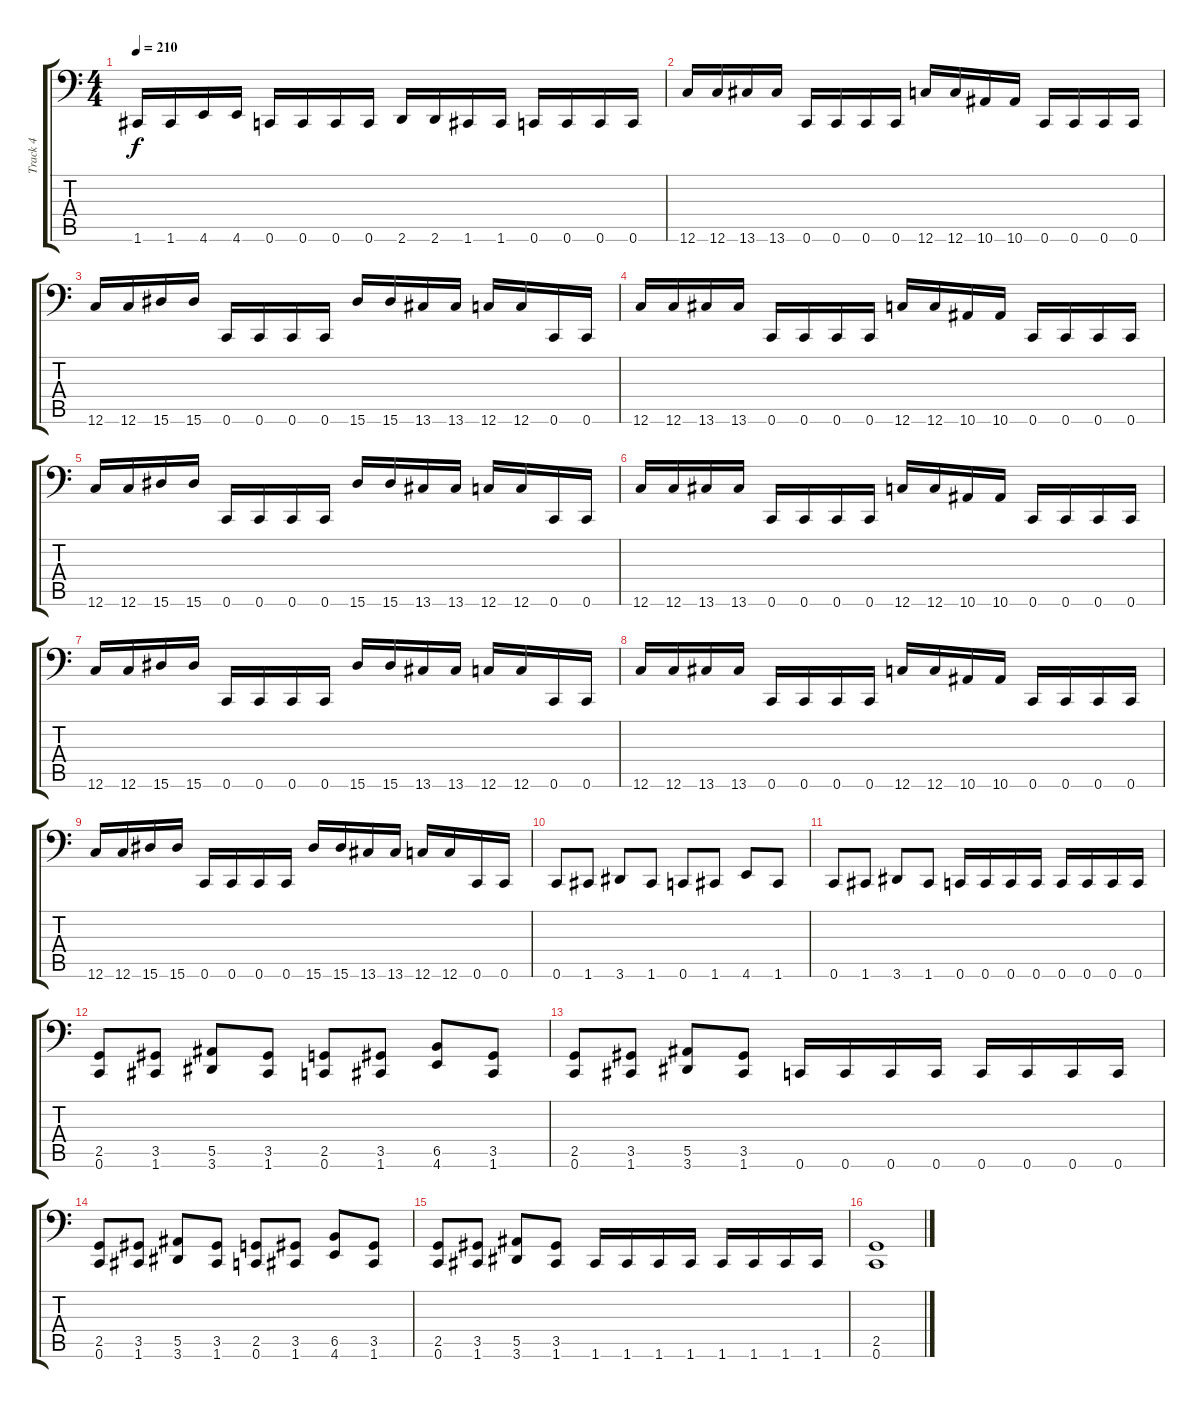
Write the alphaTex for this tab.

\track ("Track 4" "Track 4") {instrument electricbassfinger}
\staff {score tabs}
\tuning (C3 G2 Eb2 Bb1 F1 C1) {hide}
\ts (4 4)
\tempo 210
\clef f4
\ks c
1.6.16{dy f} 1.6.16 4.6.16 4.6.16 0.6.16 0.6.16 0.6.16 0.6.16 2.6.16 2.6.16 1.6.16 1.6.16 0.6.16 0.6.16 0.6.16 0.6.16 |
12.6.16 12.6.16 13.6.16 13.6.16 0.6.16 0.6.16 0.6.16 0.6.16 12.6.16 12.6.16 10.6.16 10.6.16 0.6.16 0.6.16 0.6.16 0.6.16 |
12.6.16 12.6.16 15.6.16 15.6.16 0.6.16 0.6.16 0.6.16 0.6.16 15.6.16 15.6.16 13.6.16 13.6.16 12.6.16 12.6.16 0.6.16 0.6.16 |
12.6.16 12.6.16 13.6.16 13.6.16 0.6.16 0.6.16 0.6.16 0.6.16 12.6.16 12.6.16 10.6.16 10.6.16 0.6.16 0.6.16 0.6.16 0.6.16 |
12.6.16 12.6.16 15.6.16 15.6.16 0.6.16 0.6.16 0.6.16 0.6.16 15.6.16 15.6.16 13.6.16 13.6.16 12.6.16 12.6.16 0.6.16 0.6.16 |
12.6.16 12.6.16 13.6.16 13.6.16 0.6.16 0.6.16 0.6.16 0.6.16 12.6.16 12.6.16 10.6.16 10.6.16 0.6.16 0.6.16 0.6.16 0.6.16 |
12.6.16 12.6.16 15.6.16 15.6.16 0.6.16 0.6.16 0.6.16 0.6.16 15.6.16 15.6.16 13.6.16 13.6.16 12.6.16 12.6.16 0.6.16 0.6.16 |
12.6.16 12.6.16 13.6.16 13.6.16 0.6.16 0.6.16 0.6.16 0.6.16 12.6.16 12.6.16 10.6.16 10.6.16 0.6.16 0.6.16 0.6.16 0.6.16 |
12.6.16 12.6.16 15.6.16 15.6.16 0.6.16 0.6.16 0.6.16 0.6.16 15.6.16 15.6.16 13.6.16 13.6.16 12.6.16 12.6.16 0.6.16 0.6.16 |
0.6.8 1.6.8 3.6.8 1.6.8 0.6.8 1.6.8 4.6.8 1.6.8 |
0.6.8 1.6.8 3.6.8 1.6.8 0.6.16 0.6.16 0.6.16 0.6.16 0.6.16 0.6.16 0.6.16 0.6.16 |
(2.5 0.6).8 (3.5 1.6).8 (5.5 3.6).8 (3.5 1.6).8 (2.5 0.6).8 (3.5 1.6).8 (6.5 4.6).8 (3.5 1.6).8 |
(2.5 0.6).8 (3.5 1.6).8 (5.5 3.6).8 (3.5 1.6).8 0.6.16 0.6.16 0.6.16 0.6.16 0.6.16 0.6.16 0.6.16 0.6.16 |
(2.5 0.6).8 (3.5 1.6).8 (5.5 3.6).8 (3.5 1.6).8 (2.5 0.6).8 (3.5 1.6).8 (6.5 4.6).8 (3.5 1.6).8 |
(2.5 0.6).8 (3.5 1.6).8 (5.5 3.6).8 (3.5 1.6).8 1.6.16 1.6.16 1.6.16 1.6.16 1.6.16 1.6.16 1.6.16 1.6.16 |
(2.5 0.6).1
